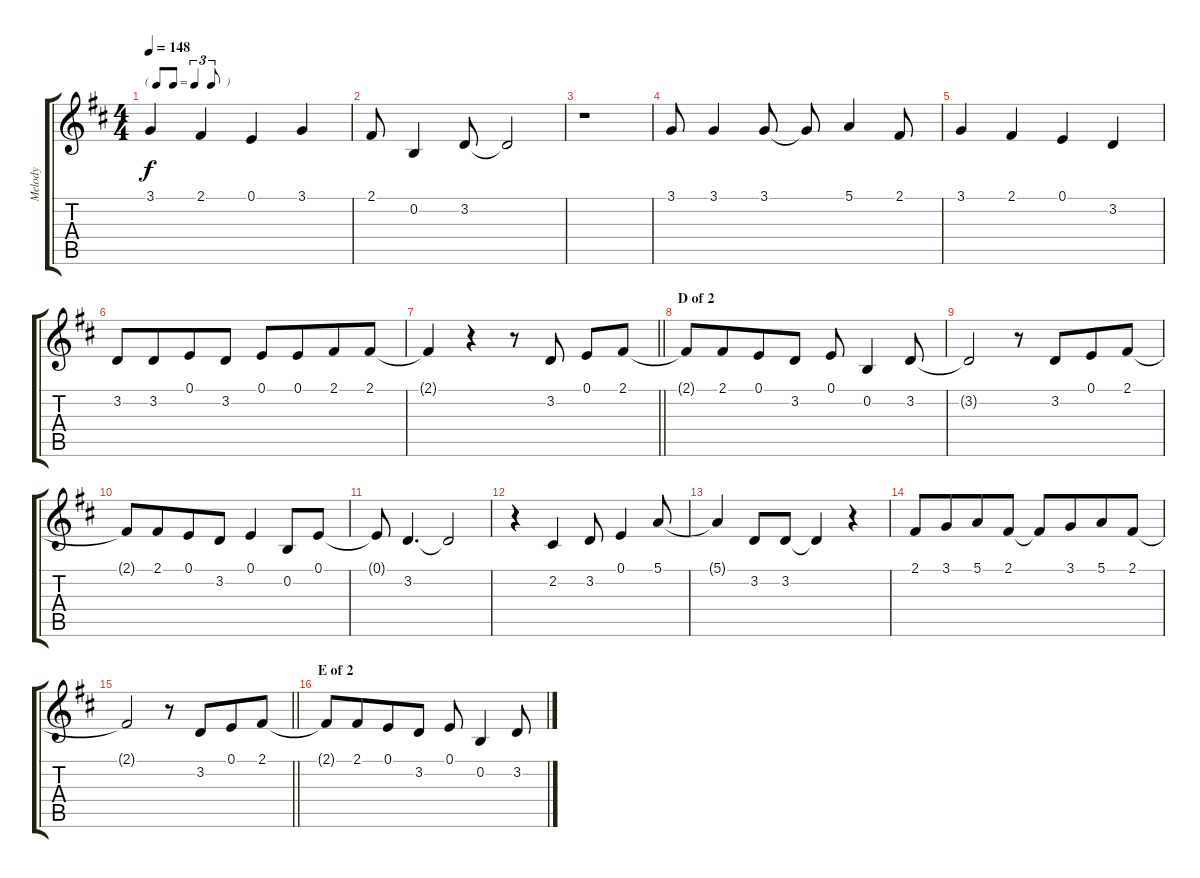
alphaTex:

\track ("Melody" "Melody") {instrument fx4atmosphere}
\staff {score tabs}
\tuning (E4 B3 G3 D3 A2 E2) {hide}
\ts (4 4)
\tf triplet8th
\tempo 148
\clef g2
\ks bminor
3.1{t}.4{dy f} 2.1.4 0.1.4 3.1.4 |
2.1.8 0.2.4 3.2.8 3.2{t}.2 |
r.1 |
3.1.8 3.1.4 3.1.8 3.1{t}.8 5.1.4 2.1.8 |
3.1.4 2.1.4 0.1.4 3.2.4 |
3.2.8 3.2.8{beam merge} 0.1.8 3.2.8 0.1.8 0.1.8{beam merge} 2.1.8 2.1.8 |
\barLineRight lightlight
2.1{t}.4 r.4 r.8 3.2.8 0.1.8 2.1.8 |
\section ("" "D of 2")
2.1{t}.8 2.1.8{beam merge} 0.1.8 3.2.8 0.1.8 0.2.4 3.2.8 |
3.2{t}.2 r.8 3.2.8{beam merge} 0.1.8 2.1.8 |
2.1{t}.8 2.1.8{beam merge} 0.1.8 3.2.8 0.1.4{beam merge} 0.2.8 0.1.8 |
0.1{t}.8 3.2.4{d} 3.2{t}.2 |
r.4 2.2.4 3.2.8 0.1.4 5.1.8 |
5.1{t}.4 3.2.8 3.2.8 3.2{t}.4 r.4 |
2.1.8 3.1.8{beam merge} 5.1.8 2.1.8 2.1{t}.8 3.1.8{beam merge} 5.1.8 2.1.8 |
\barLineRight lightlight
2.1{t}.2 r.8 3.2.8{beam merge} 0.1.8 2.1.8 |
\section ("" "E of 2")
2.1{t}.8 2.1.8{beam merge} 0.1.8 3.2.8 0.1.8 0.2.4 3.2.8
